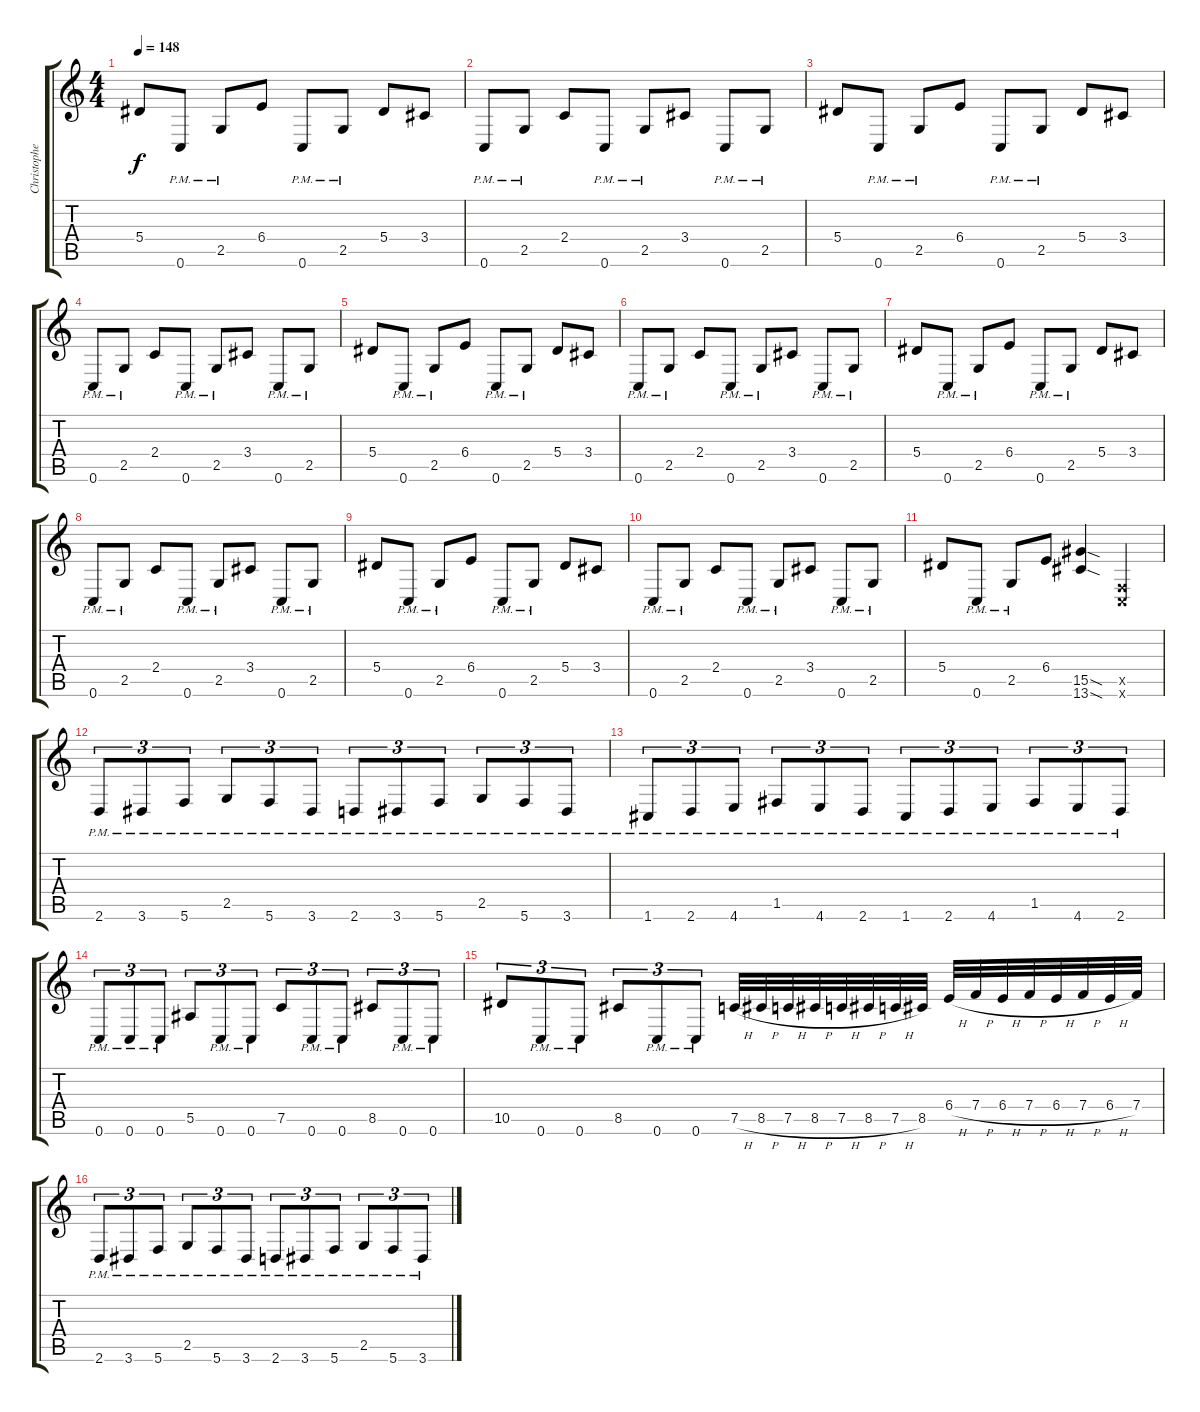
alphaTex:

\track ("Christopher Amott (Rhythm Guitar)" "Christophe") {instrument distortionguitar}
\staff {score tabs}
\tuning (C4 G3 Eb3 Bb2 F2 C2) {hide}
\ts (4 4)
\tempo 148
\clef g2
\ks c
5.4.8{dy f} 0.6{pm}.8 2.5{pm}.8 6.4.8 0.6{pm}.8 2.5{pm}.8 5.4.8 3.4.8 |
0.6{pm}.8 2.5{pm}.8 2.4.8 0.6{pm}.8 2.5{pm}.8 3.4.8 0.6{pm}.8 2.5{pm}.8 |
5.4.8 0.6{pm}.8 2.5{pm}.8 6.4.8 0.6{pm}.8 2.5{pm}.8 5.4.8 3.4.8 |
0.6{pm}.8 2.5{pm}.8 2.4.8 0.6{pm}.8 2.5{pm}.8 3.4.8 0.6{pm}.8 2.5{pm}.8 |
5.4.8 0.6{pm}.8 2.5{pm}.8 6.4.8 0.6{pm}.8 2.5{pm}.8 5.4.8 3.4.8 |
0.6{pm}.8 2.5{pm}.8 2.4.8 0.6{pm}.8 2.5{pm}.8 3.4.8 0.6{pm}.8 2.5{pm}.8 |
5.4.8 0.6{pm}.8 2.5{pm}.8 6.4.8 0.6{pm}.8 2.5{pm}.8 5.4.8 3.4.8 |
0.6{pm}.8 2.5{pm}.8 2.4.8 0.6{pm}.8 2.5{pm}.8 3.4.8 0.6{pm}.8 2.5{pm}.8 |
5.4.8 0.6{pm}.8 2.5{pm}.8 6.4.8 0.6{pm}.8 2.5{pm}.8 5.4.8 3.4.8 |
0.6{pm}.8 2.5{pm}.8 2.4.8 0.6{pm}.8 2.5{pm}.8 3.4.8 0.6{pm}.8 2.5{pm}.8 |
5.4.8 0.6{pm}.8 2.5{pm}.8 6.4.8 (15.5{sod} 13.6{sod}).4 (0.5{x} 0.6{x}).4 |
2.6{pm}.8{tu (3 2)} 3.6{pm}.8{tu (3 2)} 5.6{pm}.8{tu (3 2)} 2.5{pm}.8{tu (3 2)} 5.6{pm}.8{tu (3 2)} 3.6{pm}.8{tu (3 2)} 2.6{pm}.8{tu (3 2)} 3.6{pm}.8{tu (3 2)} 5.6{pm}.8{tu (3 2)} 2.5{pm}.8{tu (3 2)} 5.6{pm}.8{tu (3 2)} 3.6{pm}.8{tu (3 2)} |
1.6{pm}.8{tu (3 2)} 2.6{pm}.8{tu (3 2)} 4.6{pm}.8{tu (3 2)} 1.5{pm}.8{tu (3 2)} 4.6{pm}.8{tu (3 2)} 2.6{pm}.8{tu (3 2)} 1.6{pm}.8{tu (3 2)} 2.6{pm}.8{tu (3 2)} 4.6{pm}.8{tu (3 2)} 1.5{pm}.8{tu (3 2)} 4.6{pm}.8{tu (3 2)} 2.6{pm}.8{tu (3 2)} |
0.6{pm}.8{tu (3 2)} 0.6{pm}.8{tu (3 2)} 0.6{pm}.8{tu (3 2)} 5.5.8{tu (3 2)} 0.6{pm}.8{tu (3 2)} 0.6{pm}.8{tu (3 2)} 7.5.8{tu (3 2)} 0.6{pm}.8{tu (3 2)} 0.6{pm}.8{tu (3 2)} 8.5.8{tu (3 2)} 0.6{pm}.8{tu (3 2)} 0.6{pm}.8{tu (3 2)} |
10.5.8{tu (3 2)} 0.6{pm}.8{tu (3 2)} 0.6{pm}.8{tu (3 2)} 8.5.8{tu (3 2)} 0.6{pm}.8{tu (3 2)} 0.6{pm}.8{tu (3 2)} 7.5{h}.32 8.5{h}.32 7.5{h}.32 8.5{h}.32 7.5{h}.32 8.5{h}.32 7.5{h}.32 8.5.32 6.4{h}.32 7.4{h}.32 6.4{h}.32 7.4{h}.32 6.4{h}.32 7.4{h}.32 6.4{h}.32 7.4.32 |
2.6{pm}.8{tu (3 2)} 3.6{pm}.8{tu (3 2)} 5.6{pm}.8{tu (3 2)} 2.5{pm}.8{tu (3 2)} 5.6{pm}.8{tu (3 2)} 3.6{pm}.8{tu (3 2)} 2.6{pm}.8{tu (3 2)} 3.6{pm}.8{tu (3 2)} 5.6{pm}.8{tu (3 2)} 2.5{pm}.8{tu (3 2)} 5.6{pm}.8{tu (3 2)} 3.6{pm}.8{tu (3 2)}
